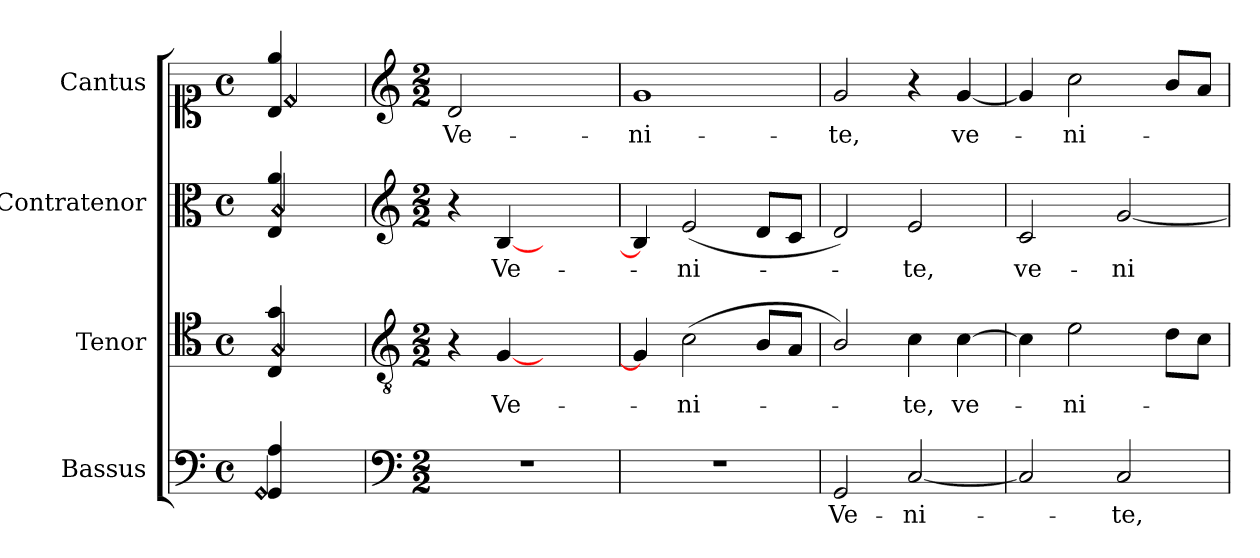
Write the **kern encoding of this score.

**kern	**text	**kern	**text	**kern	**text	**kern	**text
*part4	*part4	*part3	*part3	*part2	*part2	*part1	*part1
*staff4	*staff4	*staff3	*staff3	*staff2	*staff2	*staff1	*staff1
*I"Bassus	*	*I"Tenor	*	*I"Contratenor	*	*I"Cantus	*
*I'B.	*	*I'T.	*	*I'A.	*	*I'S.	*
!!LO:PB:g=z
*clefF4	*	*clefC4	*	*clefC3	*	*clefC1	*
*	*	*ITrd7c12	*	*	*	*	*
*k[]	*	*k[]	*	*k[]	*	*k[]	*
*C:	*	*C:	*	*C:	*	*C:	*
*M4/4	*	*M4/4	*	*M4/4	*	*M4/4	*
*met(c)	*	*met(c)	*	*met(c)	*	*met(c)	*
=1	=1	=1	=1	=1	=1	=1	=1
*^	*	*^	*	*^	*	*^	*
!	!LO:N:head=diamond	!	!	!LO:N:head=diamond	!	!	!LO:N:head=diamond	!	!	!LO:N:head=diamond	!
4GGi/ 4Ai	2GGi/	.	4CCi/ 4Gi	2GGi/	.	4Ei/ 4ai	2Bi/	.	4Bi/ 4eei	2di/	.
4ryy	.	.	4ryy	.	.	4ryy	.	.	4ryy	.	.
*v	*v	*	*	*	*	*v	*v	*	*v	*v	*
*	*	*v	*v	*	*	*	*	*
=2	=2	=2	=2	=2	=2	=2	=2
*clefF4	*	*clefGv2	*	*clefG2	*	*clefG2	*
*M2/2	*	*M2/2	*	*M2/2	*	*M2/2	*
!LO:N:vis=1	!	!	!	!	!	!	!
!	!	!	!	!	!	!	!LO:LY:b:color=#000000
1r	.	4r	.	4r	.	2di/	Ve-
!	!	!	!LO:LY:b:color=#000000	!	!	!	!
!	!	!	!	!	!LO:LY:b:color=#000000	!	!
.	.	[4GGi/	Ve-	[4Bi/	Ve-	.	.
.	.	2ryy	.	2ryy	.	2ryy	.
=3	=3	=3	=3	=3	=3	=3	=3
!	!	!	!	!	!	!	!LO:LY:b:color=#000000
1r	.	4GGi/]	.	4Bi/]	.	1gi	-ni-
!	!	!	!LO:LY:b:color=#000000	!	!	!	!
!	!	!	!	!	!LO:LY:b:color=#000000	!	!
.	.	(2Ci\	-ni-	(2ei/	-ni-	.	.
.	.	8BBi/L	.	8di/L	.	.	.
.	.	8AAi/J	.	8ci/J	.	.	.
=4	=4	=4	=4	=4	=4	=4	=4
!	!LO:LY:b:color=#000000	!	!	!	!	!	!
!	!	!	!	!	!	!	!LO:LY:b:color=#000000
2GGi/	Ve-	2BBi/)	.	2di/)	.	2gi/	-te,
!	!LO:LY:b:color=#000000	!	!	!	!	!	!
!	!	!	!LO:LY:b:color=#000000	!	!	!	!
!	!	!	!	!	!LO:LY:b:color=#000000	!	!
[2Ci/	-ni-	4Ci\	-te,	2ei/	-te,	4r	.
!	!	!	!LO:LY:b:color=#000000	!	!	!	!
!	!	!	!	!	!	!	!LO:LY:b:color=#000000
.	.	[4Ci\	ve-	.	.	[4gi/	ve-
=5	=5	=5	=5	=5	=5	=5	=5
!	!	!	!	!	!LO:LY:b:color=#000000	!	!
2Ci/]	.	4Ci\]	.	2ci/	ve-	4gi/]	.
!	!	!	!LO:LY:b:color=#000000	!	!	!	!
!	!	!	!	!	!	!	!LO:LY:b:color=#000000
.	.	2Ei\	-ni-	.	.	2cci\	-ni-
!	!LO:LY:b:color=#000000	!	!	!	!	!	!
!	!	!	!	!	!LO:LY:b:color=#000000	!	!
2Ci/	-te,	.	.	[2gi/	-ni-	.	.
.	.	8Di\L	.	.	.	8bi/L	.
.	.	8Ci\J	.	.	.	8ai/J	.
=	=	=	=	=	=	=	=
*-	*-	*-	*-	*-	*-	*-	*-
